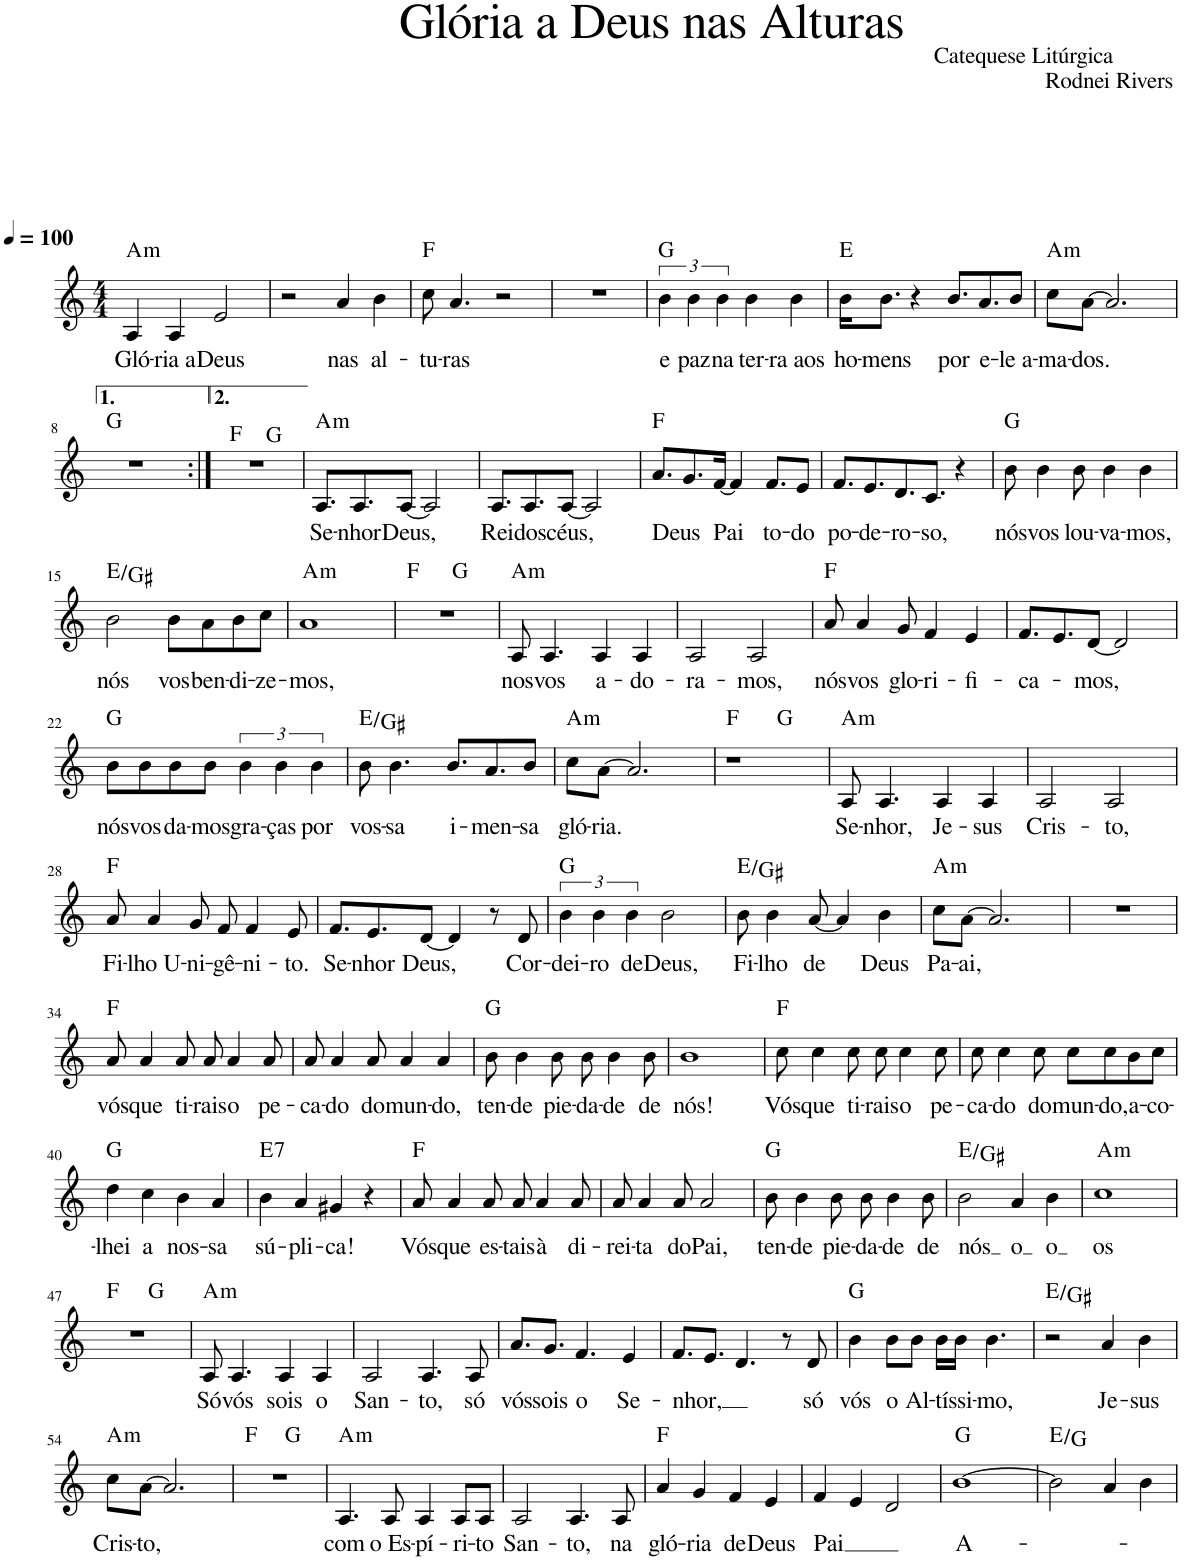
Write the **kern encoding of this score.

**kern	**text	**harte
*part1	*part1	*part1
*staff1	*staff1	*
*I"Voz	*	*
*I'Vo.	*	*
*clefG2	*	*
*k[]	*	*
*M4/4	*	*
*MM100	*	*
=1	=1	=1
!	!LO:LY:b	!LO:H:kt=m
4A/	Gló-	A:min
!	!LO:LY:b	!
4A/	-ria a	.
!	!LO:LY:b	!
2e/	Deus	.
=2	=2	=2
2r	.	.
!	!LO:LY:b	!
4a/	nas	.
!	!LO:LY:b	!
4b\	al-	.
=3	=3	=3
!	!LO:LY:b	!
8cc\	-tu-	F:maj
!	!LO:LY:b	!
4.a/	-ras	.
2r	.	.
=4	=4	=4
1r	.	.
=5	=5	=5
!	!LO:LY:b	!
6b\	e	G:maj
!	!LO:LY:b	!
6b\	paz	.
!	!LO:LY:b	!
6b\	na	.
!	!LO:LY:b	!
4b\	ter-	.
!	!LO:LY:b	!
4b\	-ra aos	.
=6	=6	=6
!	!LO:LY:b	!
16b\KL	ho-	E:maj
!	!LO:LY:b	!
8.b\J	-mens	.
4r	.	.
!	!LO:LY:b	!
8.b/L	por	.
!	!LO:LY:b	!
8.a/	e-	.
!	!LO:LY:b	!
8b/J	-le a-	.
=7	=7	=7
!	!LO:LY:b	!LO:H:kt=m
8cc\L	-ma-	A:min
!	!LO:LY:b	!
[8a\J	-dos.	.
2.a/]	.	.
!!LO:LB:g=z
=8	=8	=8
1r	.	G:maj
=9:|!	=9:|!	=9:|!
*^	*	*
1r	2ryy	.	F:maj
.	2ryy	.	G:maj
=10	=10	=10	=10
!	!	!LO:LY:b	!LO:H:kt=m
*v	*v	*	*
8.A/L	Se-	A:min
!	!LO:LY:b	!
8.A/	-nhor	.
!	!LO:LY:b	!
[8A/J	Deus,	.
2A/]	.	.
=11	=11	=11
!	!LO:LY:b	!
8.A/L	Rei	.
!	!LO:LY:b	!
8.A/	dos	.
!	!LO:LY:b	!
[8A/J	céus,	.
2A/]	.	.
=12	=12	=12
!	!LO:LY:b	!
8.a/L	Deus	F:maj
8.g/	.	.
!	!LO:LY:b	!
[16f/Jk	Pai	.
4f/]	.	.
!	!LO:LY:b	!
8.f/L	to-	.
!	!LO:LY:b	!
8e/J	-do	.
=13	=13	=13
!	!LO:LY:b	!
8.f/L	po-	.
!	!LO:LY:b	!
8.e/	-de-	.
!	!LO:LY:b	!
8.d/	-ro-	.
!	!LO:LY:b	!
8.c/J	-so,	.
4r	.	.
=14	=14	=14
!	!LO:LY:b	!
8b\	nós	G:maj
!	!LO:LY:b	!
4b\	vos	.
!	!LO:LY:b	!
8b\	lou-	.
!	!LO:LY:b	!
4b\	-va-	.
!	!LO:LY:b	!
4b\	-mos,	.
!!LO:LB:g=z
=15	=15	=15
!	!LO:LY:b	!
2b\	nós	E:maj/3
!	!LO:LY:b	!
8b\L	vos	.
!	!LO:LY:b	!
8a\	ben-	.
!	!LO:LY:b	!
8b\	-di-	.
!	!LO:LY:b	!
8cc\J	-ze-	.
=16	=16	=16
!	!LO:LY:b	!LO:H:kt=m
1a	-mos,	A:min
=17	=17	=17
*^	*	*
1r	2ryy	.	F:maj
.	2ryy	.	G:maj
=18	=18	=18	=18
!	!	!LO:LY:b	!LO:H:kt=m
*v	*v	*	*
8A/	nos	A:min
!	!LO:LY:b	!
4.A/	vos	.
!	!LO:LY:b	!
4A/	a-	.
!	!LO:LY:b	!
4A/	-do-	.
=19	=19	=19
!	!LO:LY:b	!
2A/	-ra-	.
!	!LO:LY:b	!
2A/	-mos,	.
=20	=20	=20
!	!LO:LY:b	!
8a/	nós	F:maj
!	!LO:LY:b	!
4a/	vos	.
!	!LO:LY:b	!
8g/	glo-	.
!	!LO:LY:b	!
4f/	-ri-	.
!	!LO:LY:b	!
4e/	-fi-	.
=21	=21	=21
!	!LO:LY:b	!
8.f/L	-ca-	.
8.e/	.	.
!	!LO:LY:b	!
[8d/J	-mos,	.
2d/]	.	.
!!LO:LB:g=z
=22	=22	=22
!	!LO:LY:b	!
8b\L	nós	G:maj
!	!LO:LY:b	!
8b\	vos	.
!	!LO:LY:b	!
8b\	da-	.
!	!LO:LY:b	!
8b\J	-mos	.
!	!LO:LY:b	!
6b\	gra-	.
!	!LO:LY:b	!
6b\	-ças	.
!	!LO:LY:b	!
6b\	por	.
=23	=23	=23
!	!LO:LY:b	!
8b\	vos-	E:maj/3
!	!LO:LY:b	!
4.b\	-sa	.
!	!LO:LY:b	!
8.b/L	i-	.
!	!LO:LY:b	!
8.a/	-men-	.
!	!LO:LY:b	!
8b/J	-sa	.
=24	=24	=24
!	!LO:LY:b	!LO:H:kt=m
8cc\L	gló-	A:min
!	!LO:LY:b	!
[8a\J	-ria.	.
2.a/]	.	.
=25	=25	=25
*^	*	*
1r	2ryy	.	F:maj
.	2ryy	.	G:maj
=26	=26	=26	=26
!	!	!LO:LY:b	!LO:H:kt=m
*v	*v	*	*
8A/	Se-	A:min
!	!LO:LY:b	!
4.A/	-nhor,	.
!	!LO:LY:b	!
4A/	Je-	.
!	!LO:LY:b	!
4A/	-sus	.
=27	=27	=27
!	!LO:LY:b	!
2A/	Cris-	.
!	!LO:LY:b	!
2A/	-to,	.
!!LO:LB:g=z
=28	=28	=28
!	!LO:LY:b	!
8a/	Fi-	F:maj
!	!LO:LY:b	!
4a/	-lho U-	.
!	!LO:LY:b	!
8g/	-ni-	.
!	!LO:LY:b	!
8f/	-gê-	.
!	!LO:LY:b	!
4f/	-ni-	.
!	!LO:LY:b	!
8e/	-to.	.
=29	=29	=29
!	!LO:LY:b	!
8.f/L	Se-	.
!	!LO:LY:b	!
8.e/	-nhor	.
!	!LO:LY:b	!
[8d/J	Deus,	.
4d/]	.	.
8r	.	.
!	!LO:LY:b	!
8d/	Cor-	.
=30	=30	=30
!	!LO:LY:b	!
6b\	-dei-	G:maj
!	!LO:LY:b	!
6b\	-ro	.
!	!LO:LY:b	!
6b\	de	.
!	!LO:LY:b	!
2b\	Deus,	.
=31	=31	=31
!	!LO:LY:b	!
8b\	Fi-	E:maj/3
!	!LO:LY:b	!
4b\	-lho	.
!	!LO:LY:b	!
[8a/	de	.
4a/]	.	.
!	!LO:LY:b	!
4b\	Deus	.
=32	=32	=32
!	!LO:LY:b	!LO:H:kt=m
8cc\L	Pa-	A:min
!	!LO:LY:b	!
[8a\J	-ai,	.
2.a/]	.	.
=33	=33	=33
1r	.	.
!!LO:LB:g=z
=34	=34	=34
!	!LO:LY:b	!
8a/	vós	F:maj
!	!LO:LY:b	!
4a/	que	.
!	!LO:LY:b	!
8a/	ti-	.
!	!LO:LY:b	!
8a/	-rais	.
!	!LO:LY:b	!
4a/	o	.
!	!LO:LY:b	!
8a/	pe-	.
=35	=35	=35
!	!LO:LY:b	!
8a/	-ca-	.
!	!LO:LY:b	!
4a/	-do	.
!	!LO:LY:b	!
8a/	do	.
!	!LO:LY:b	!
4a/	mun-	.
!	!LO:LY:b	!
4a/	-do,	.
=36	=36	=36
!	!LO:LY:b	!
8b\	ten-	G:maj
!	!LO:LY:b	!
4b\	-de	.
!	!LO:LY:b	!
8b\	pie-	.
!	!LO:LY:b	!
8b\	-da-	.
!	!LO:LY:b	!
4b\	-de	.
!	!LO:LY:b	!
8b\	de	.
=37	=37	=37
!	!LO:LY:b	!
1b	nós!	.
=38	=38	=38
!	!LO:LY:b	!
8cc\	Vós	F:maj
!	!LO:LY:b	!
4cc\	que	.
!	!LO:LY:b	!
8cc\	ti-	.
!	!LO:LY:b	!
8cc\	-rais	.
!	!LO:LY:b	!
4cc\	o	.
!	!LO:LY:b	!
8cc\	pe-	.
=39	=39	=39
!	!LO:LY:b	!
8cc\	-ca-	.
!	!LO:LY:b	!
4cc\	-do	.
!	!LO:LY:b	!
8cc\	do	.
!	!LO:LY:b	!
8cc\L	mun-	.
!	!LO:LY:b	!
8cc\	-do,	.
!	!LO:LY:b	!
8b\	a-	.
!	!LO:LY:b	!
8cc\J	-co-	.
!!LO:LB:g=z
=40	=40	=40
!	!LO:LY:b	!
4dd\	-lhei	G:maj
!	!LO:LY:b	!
4cc\	a	.
!	!LO:LY:b	!
4b\	nos-	.
!	!LO:LY:b	!
4a/	-sa	.
=41	=41	=41
!	!LO:LY:b	!LO:H:kt=7
4b\	sú-	E:7
!	!LO:LY:b	!
4a/	-pli-	.
!	!LO:LY:b	!
4g#X/	-ca!	.
4r	.	.
=42	=42	=42
!	!LO:LY:b	!
8a/	Vós	F:maj
!	!LO:LY:b	!
4a/	que	.
!	!LO:LY:b	!
8a/	es-	.
!	!LO:LY:b	!
8a/	-tais	.
!	!LO:LY:b	!
4a/	à	.
!	!LO:LY:b	!
8a/	di-	.
=43	=43	=43
!	!LO:LY:b	!
8a/	-rei-	.
!	!LO:LY:b	!
4a/	-ta	.
!	!LO:LY:b	!
8a/	do	.
!	!LO:LY:b	!
2a/	Pai,	.
=44	=44	=44
!	!LO:LY:b	!
8b\	ten-	G:maj
!	!LO:LY:b	!
4b\	-de	.
!	!LO:LY:b	!
8b\	pie-	.
!	!LO:LY:b	!
8b\	-da-	.
!	!LO:LY:b	!
4b\	-de	.
!	!LO:LY:b	!
8b\	de	.
=45	=45	=45
!	!LO:LY:b	!
2b\	nós	E:maj/3
!	!LO:LY:b	!
4a/	o	.
!	!LO:LY:b	!
4b\	o	.
=46	=46	=46
!	!LO:LY:b	!LO:H:kt=m
1cc	os	A:min
!!LO:LB:g=z
=47	=47	=47
*^	*	*
1r	2ryy	.	F:maj
.	2ryy	.	G:maj
=48	=48	=48	=48
!	!	!LO:LY:b	!LO:H:kt=m
*v	*v	*	*
8A/	Só	A:min
!	!LO:LY:b	!
4.A/	vós	.
!	!LO:LY:b	!
4A/	sois	.
!	!LO:LY:b	!
4A/	o	.
=49	=49	=49
!	!LO:LY:b	!
2A/	San-	.
!	!LO:LY:b	!
4.A/	-to,	.
!	!LO:LY:b	!
8A/	só	.
=50	=50	=50
!	!LO:LY:b	!
8.a/L	vós	.
!	!LO:LY:b	!
8.g/J	sois	.
!	!LO:LY:b	!
4.f/	o	.
!	!LO:LY:b	!
4e/	Se-	.
=51	=51	=51
!	!LO:LY:b	!
8.f/L	-nhor,	.
8.e/J	.	.
4.d/	.	.
8r	.	.
!	!LO:LY:b	!
8d/	só	.
=52	=52	=52
!	!LO:LY:b	!
4b\	vós	G:maj
!	!LO:LY:b	!
8b\L	o	.
!	!LO:LY:b	!
8b\J	Al-	.
!	!LO:LY:b	!
16b\LL	-tí	.
!	!LO:LY:b	!
16b\JJ	ssi-	.
!	!LO:LY:b	!
4.b\	-mo,	.
=53	=53	=53
2r	.	E:maj/3
!	!LO:LY:b	!
4a/	Je-	.
!	!LO:LY:b	!
4b\	-sus	.
!!LO:LB:g=z
=54	=54	=54
!	!LO:LY:b	!LO:H:kt=m
8cc\L	Cris-	A:min
!	!LO:LY:b	!
[8a\J	-to,	.
2.a/]	.	.
=55	=55	=55
*^	*	*
1r	2ryy	.	F:maj
.	2ryy	.	G:maj
=56	=56	=56	=56
!	!	!LO:LY:b	!LO:H:kt=m
*v	*v	*	*
4.A/	com	A:min
!	!LO:LY:b	!
8A/	o Es-	.
!	!LO:LY:b	!
4A/	-pí-	.
!	!LO:LY:b	!
8A/L	-ri-	.
!	!LO:LY:b	!
8A/J	-to	.
=57	=57	=57
!	!LO:LY:b	!
2A/	San-	.
!	!LO:LY:b	!
4.A/	-to,	.
!	!LO:LY:b	!
8A/	na	.
=58	=58	=58
!	!LO:LY:b	!
4a/	gló-	F:maj
!	!LO:LY:b	!
4g/	-ria	.
!	!LO:LY:b	!
4f/	de	.
!	!LO:LY:b	!
4e/	Deus	.
=59	=59	=59
!	!LO:LY:b	!
4f/	Pai	.
4e/	.	.
2d/	.	.
=60	=60	=60
!	!LO:LY:b	!
[1b	A-	G:maj
=61	=61	=61
2b\]	.	E:maj/b3
4a/	.	.
4b\	.	.
=	=	=
*-	*-	*-
